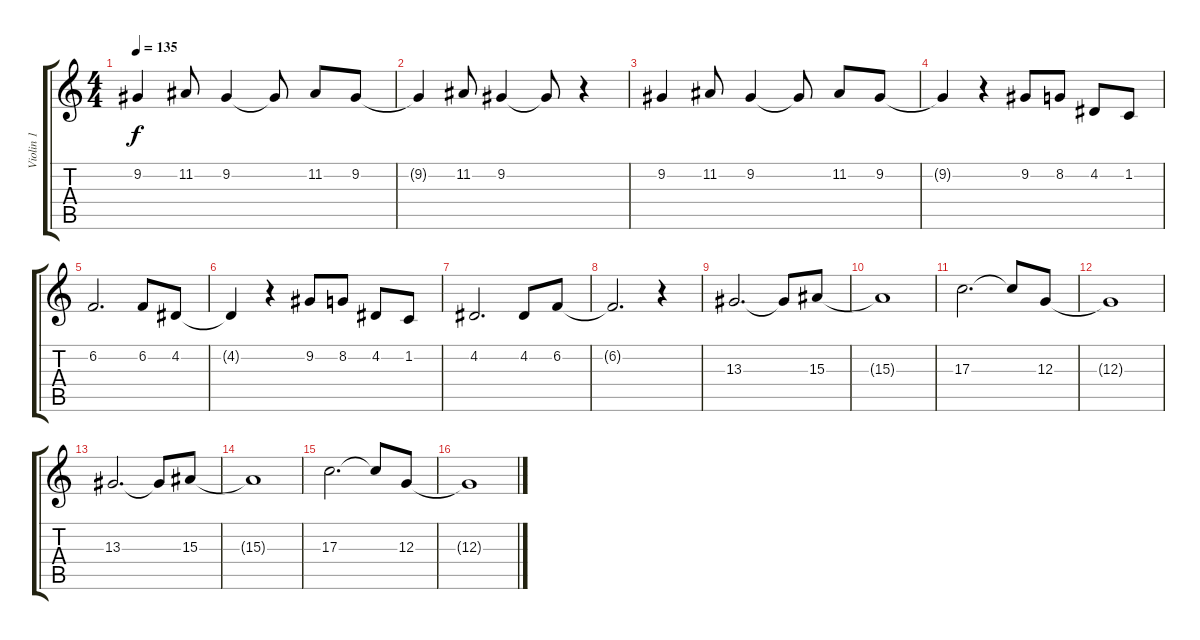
\track ("Violin 1" "Violin 1") {solo instrument violin}
\staff {score tabs}
\tuning (E4 B3 G3 D3 A2 E2) {hide}
\ts (4 4)
\tempo 135
\clef g2
\ks c
9.2.4{dy f} 11.2.8 9.2.4 9.2{t}.8 11.2.8 9.2.8 |
9.2{t}.4 11.2.8 9.2.4 9.2{t}.8 r.4 |
9.2.4 11.2.8 9.2.4 9.2{t}.8 11.2.8 9.2.8 |
9.2{t}.4 r.4 9.2.8 8.2.8 4.2.8 1.2.8 |
6.2.2{d} 6.2.8 4.2.8 |
4.2{t}.4 r.4 9.2.8 8.2.8 4.2.8 1.2.8 |
4.2.2{d} 4.2.8 6.2.8 |
6.2{t}.2{d} r.4 |
13.3.2{d} 13.3{t}.8 15.3.8 |
15.3{t}.1 |
17.3.2{d} 17.3{t}.8 12.3.8 |
12.3{t}.1 |
13.3.2{d} 13.3{t}.8 15.3.8 |
15.3{t}.1 |
17.3.2{d} 17.3{t}.8 12.3.8 |
12.3{t}.1
